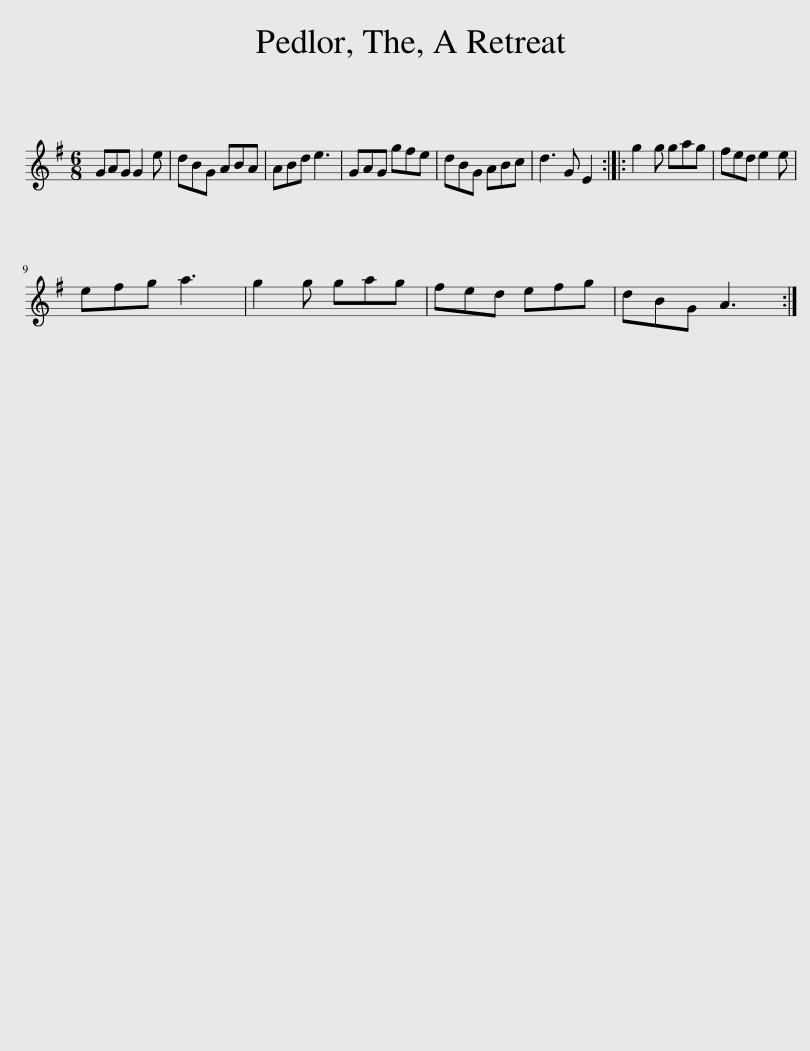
X:1
L:1/8
M:6/8
I:linebreak $
K:G
V:1 treble
V:1
 GAG G2 e | dBG ABA | ABd e3 | GAG gfe | dBG ABc | %5
 d3 G E2 :: g2 g gag | fed e2 e |$ efg a3 | g2 g gag | %10
 fed efg | dBG A3 :| %12
